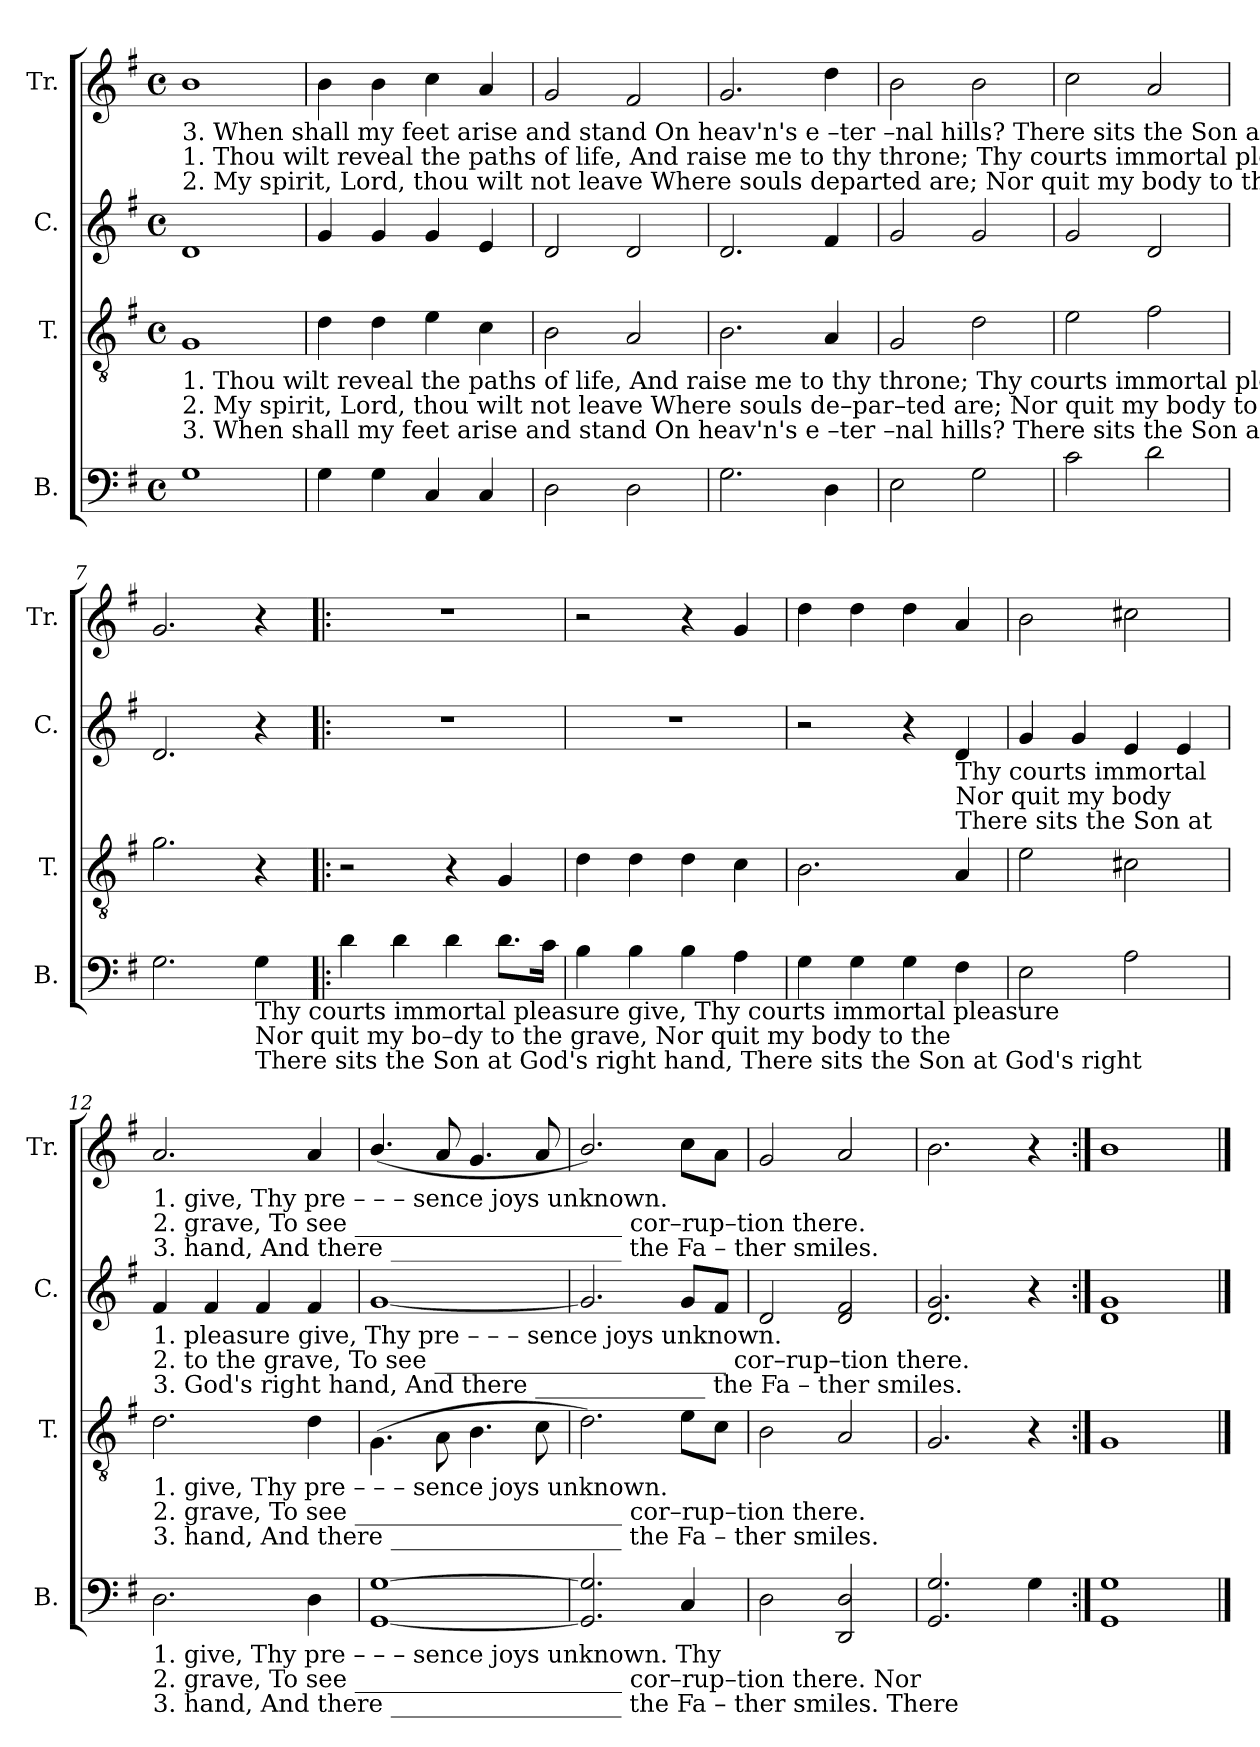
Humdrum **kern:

**kern	**kern	**kern	**kern
*part4	*part3	*part2	*part1
*staff4	*staff3	*staff2	*staff1
*I"B.	*I"T.	*I"C.	*I"Tr.
*I'B.	*I'T.	*I'C.	*I'Tr.
*clefF4	*clefGv2	*clefG2	*clefG2
*k[f#]	*k[f#]	*k[f#]	*k[f#]
*M4/4	*M4/4	*M4/4	*M4/4
*met(c)	*met(c)	*met(c)	*met(c)
*MM150	*MM150	*MM150	*MM150
=1	=1	=1	=1
!	!	!	!LO:TX:b:t=3. When shall my feet arise and stand  On heav'n's  e –ter –nal  hills?                                                              There sits the Son at God's right
!	!	!	!LO:TX:b:t=1. Thou wilt reveal the paths of  life,  And raise me  to   thy  throne;                                                                Thy courts immortal plea–sure
!	!	!	!LO:TX:b:t=2. My spirit, Lord, thou wilt not leave  Where souls departed are;                                                                    Nor  quit  my  body   to       the
!	!LO:TX:b:t=1. Thou wilt reveal the paths of  life,   And raise me  to   thy  throne;                                   Thy  courts immortal  plea  –   sure, plea – sure	!	!
!	!LO:TX:b:t=2. My spirit, Lord, thou wilt not leave  Where souls de–par–ted are;                                   Nor       quit my body  to             the,   to       the	!	!
!	!LO:TX:b:t=3. When  shall my feet arise and stand  On  heav'n's  e –ter –nal  hills?                                 There   sits the Son at  God's    right. God's right	!	!
1G	1G	1d	1b
=2	=2	=2	=2
4G\	4d\	4g/	4b\
4G\	4d\	4g/	4b\
4C/	4e\	4g/	4cc\
4C/	4c\	4e/	4a/
=3	=3	=3	=3
2D\	2B\	2d/	2g/
2D\	2A/	2d/	2f#/
=4	=4	=4	=4
2.G\	2.B\	2.d/	2.g/
4D\	4A/	4f#/	4dd\
=5	=5	=5	=5
2E\	2G/	2g/	2b\
2G\	2d\	2g/	2b\
=6	=6	=6	=6
2c\	2e\	2g/	2cc\
2d\	2f#\	2d/	2a/
=7	=7	=7	=7
2.G\	2.g\	2.d/	2.g/
!LO:TX:b:t=Thy  courts  immortal pleasure give, Thy courts immortal  pleasure	!	!	!
!LO:TX:b:t=Nor  quit  my  bo–dy  to   the  grave, Nor quit     my body   to    the	!	!	!
!LO:TX:b:t=There sits the Son at God's right hand, There sits the Son at God's right	!	!	!
4G\	4r	4r	4r
=8!|:	=8!|:	=8!|:	=8!|:
4d\	2r	1r	1r
4d\	.	.	.
4d\	4r	.	.
8.d\L	4G/	.	.
16c\Jk	.	.	.
=9	=9	=9	=9
4B\	4d\	1r	2r
4B\	4d\	.	.
4B\	4d\	.	4r
4A\	4c\	.	4g/
=10	=10	=10	=10
4G\	2.B\	2r	4dd\
4G\	.	.	4dd\
4G\	.	4r	4dd\
!	!	!LO:TX:b:t=Thy courts immortal	!
!	!	!LO:TX:b:t=Nor   quit  my  body	!
!	!	!LO:TX:b:t=There sits the Son at	!
4F#\	4A/	4d/	4a/
=11	=11	=11	=11
2E\	2e\	4g/	2b\
.	.	4g/	.
2A\	2c#X\	4e/	2cc#X\
.	.	4e/	.
!!LO:LB:g=z
=12	=12	=12	=12
!	!	!	!LO:TX:b:t=1.  give,         Thy  pre        –        –         –      sence  joys unknown.
!	!	!	!LO:TX:b:t=2.  grave,       To    see ______________________      cor–rup–tion  there.
!	!	!	!LO:TX:b:t=3.  hand,        And there ___________________       the  Fa – ther smiles.
!	!	!LO:TX:b:t=1. pleasure give, Thy pre      –        –        –    sence  joys unknown.	!
!	!	!LO:TX:b:t=2. to the grave, To  see ________________________   cor–rup–tion there.	!
!	!	!LO:TX:b:t=3. God's right hand, And there ______________  the  Fa – ther smiles.	!
!	!LO:TX:b:t=1.  give,         Thy  pre        –        –         –      sence  joys unknown.	!	!
!	!LO:TX:b:t=2.  grave,       To    see ______________________      cor–rup–tion  there.	!	!
!	!LO:TX:b:t=3.  hand,        And there ___________________       the  Fa – ther smiles.	!	!
!LO:TX:b:t=1.  give,         Thy  pre        –        –         –      sence  joys unknown.  Thy	!	!	!
!LO:TX:b:t=2.  grave,       To    see ______________________      cor–rup–tion  there.   Nor	!	!	!
!LO:TX:b:t=3.  hand,        And there ___________________       the  Fa – ther smiles.   There	!	!	!
2.D\	2.d\	4f#/	2.a/
.	.	4f#/	.
.	.	4f#/	.
4D\	4d\	4f#/	4a/
=13	=13	=13	=13
[1GG [1G	(4.G\	[1g	(4.b/
.	8A\	.	8a/
.	4.B\	.	4.g/
.	8c\	.	8a/
=14	=14	=14	=14
2.GG/] 2.G/]	2.d\)	2.g/]	2.b/)
4C/	8e\L	8g/L	8cc\L
.	8c\J	8f#/J	8a\J
=15	=15	=15	=15
2D\	2B\	2d/	2g/
2DD/ 2D/	2A/	2d/ 2f#/	2a/
=16	=16	=16	=16
2.GG/ 2.G/	2.G/	2.d/ 2.g/	2.b\
4G\	4r	4r	4r
=17:|!	=17:|!	=17:|!	=17:|!
1GG 1G	1G	1d 1g	1b
==	==	==	==
*-	*-	*-	*-
